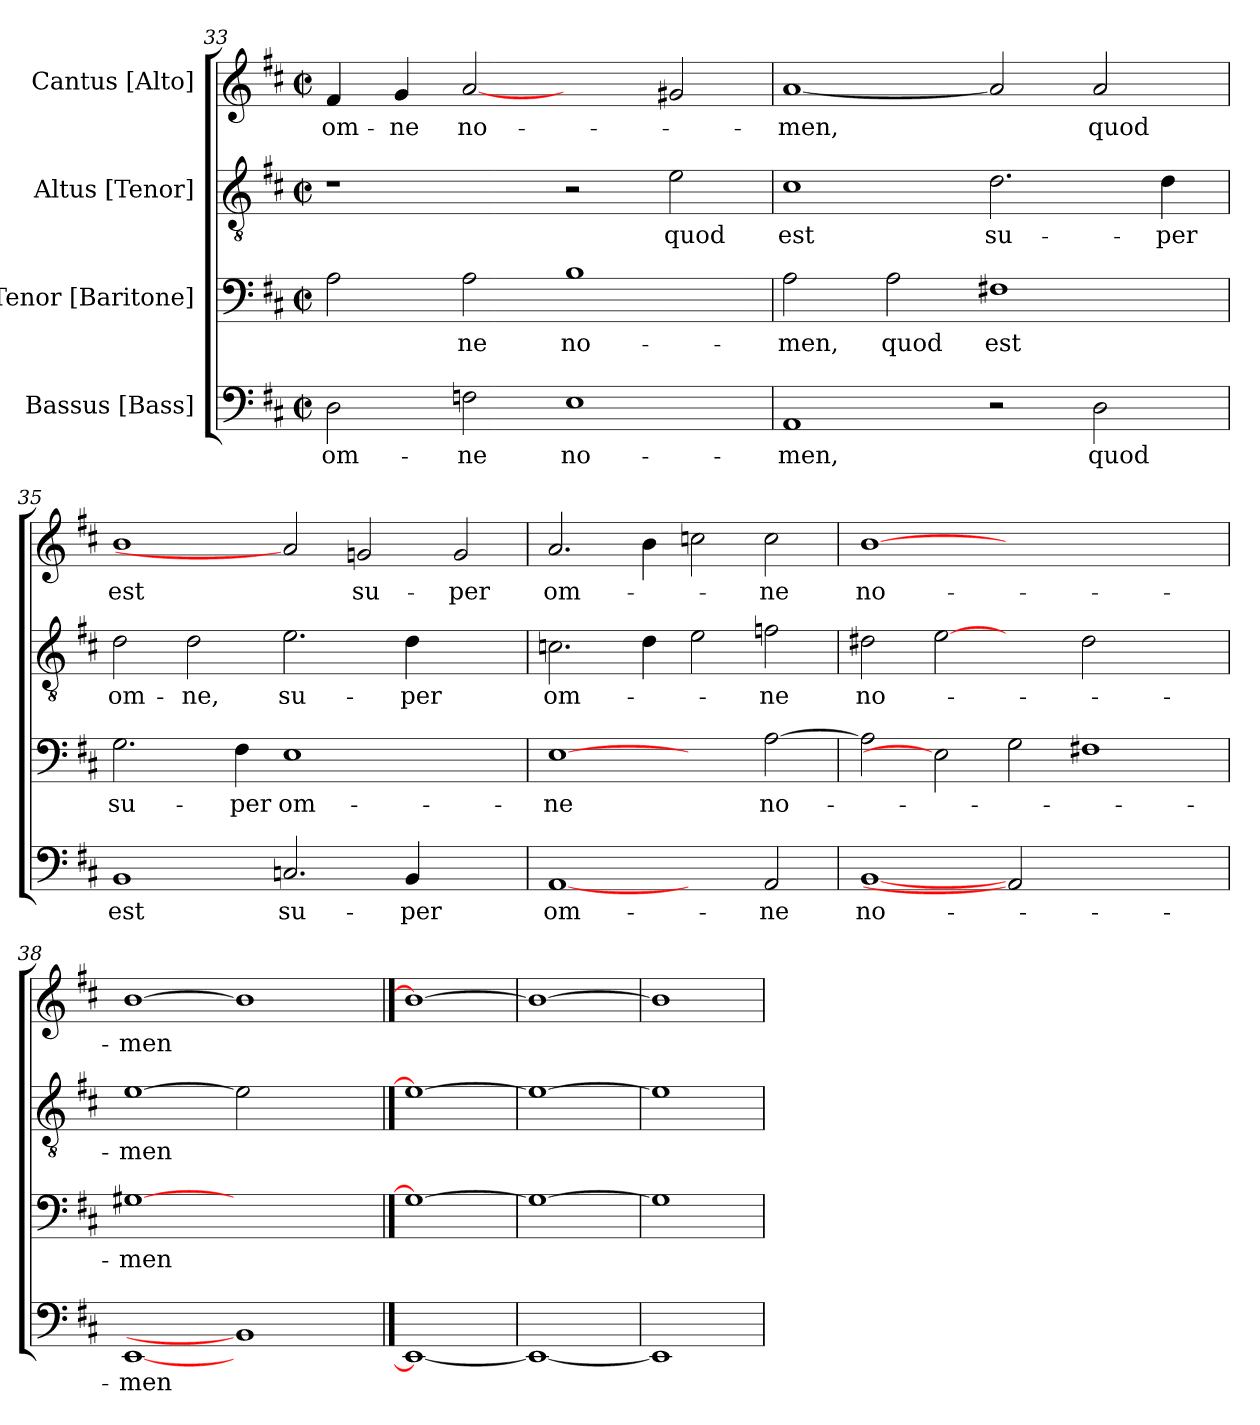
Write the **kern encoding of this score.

**kern	**text	**kern	**text	**kern	**text	**kern	**text
*part4	*part4	*part3	*part3	*part2	*part2	*part1	*part1
*staff4	*staff4	*staff3	*staff3	*staff2	*staff2	*staff1	*staff1
*I"Bassus [Bass]	*	*I"Tenor [Baritone]	*	*I"Altus [Tenor]	*	*I"Cantus [Alto]	*
*clefF4	*	*clefF4	*	*clefGv2	*	*clefG2	*
*k[f#c#]	*	*k[f#c#]	*	*k[f#c#]	*	*k[f#c#]	*
*D:	*	*D:	*	*D:	*	*D:	*
*M2/2	*	*M2/2	*	*M2/2	*	*M2/2	*
*met(c|)	*	*met(c|)	*	*met(c|)	*	*met(c|)	*
=33	=33	=33	=33	=33	=33	=33	=33
!	!LO:LY:b	!	!	!	!	!	!LO:LY:b
2D\	om-	2A\	.	1r	.	4f#/	om-
!	!	!	!	!	!	!	!LO:LY:b
.	.	.	.	.	.	4g/	-ne
!	!LO:LY:b	!	!LO:LY:b	!	!	!	!LO:LY:b
2Fn\	-ne	2A\	-ne	.	.	[2a	no-
!	!LO:LY:b	!	!LO:LY:b	!	!	!	!
1E	no-	1B	no-	2r	.	2ryy	.
!	!	!	!	!	!LO:LY:b	!	!
.	.	.	.	2e\	quod	2g#X/	.
=34	=34	=34	=34	=34	=34	=34	=34
!	!LO:LY:b	!	!LO:LY:b	!	!LO:LY:b	!	!LO:LY:b
1AA	-men,	2A\	-men,	1c#	est	[1a	-men,
!	!	!	!LO:LY:b	!	!	!	!
.	.	2A\	quod	.	.	.	.
!	!	!	!LO:LY:b	!	!LO:LY:b	!	!
2r	.	1F#X	est	2.d\	su-	2a]	.
!	!LO:LY:b	!	!	!	!	!	!LO:LY:b
2D\	quod	.	.	.	.	2a/	quod
!	!	!	!	!	!LO:LY:b	!	!
.	.	.	.	4d\	-per	.	.
!!LO:LB:g=z
=35	=35	=35	=35	=35	=35	=35	=35
!	!LO:LY:b	!	!LO:LY:b	!	!LO:LY:b	!	!LO:LY:b
1BB	est	2.G\	su-	2d\	om-	1b	est
!	!	!	!	!	!LO:LY:b	!	!
.	.	.	.	2d\	-ne,	.	.
!	!	!	!LO:LY:b	!	!	!	!
.	.	4F#\	-per	.	.	.	.
!	!LO:LY:b	!	!LO:LY:b	!	!LO:LY:b	!	!
2.Cn/	su-	1E	om-	2.e\	su-	2a]	.
!	!	!	!	!	!	!	!LO:LY:b
.	.	.	.	.	.	2gn/	su-
!	!LO:LY:b	!	!	!	!LO:LY:b	!	!
4BB/	-per	.	.	4d\	-per	.	.
!	!	!	!	!	!	!	!LO:LY:b
2ryy	.	2ryy	.	2ryy	.	2g/	-per
=36	=36	=36	=36	=36	=36	=36	=36
!	!LO:LY:b	!	!LO:LY:b	!	!LO:LY:b	!	!LO:LY:b
[1AA	om-	[1E	-ne	2.cn\	om-	2.a/	om-
.	.	.	.	4d\	.	4b\	.
2ryy	.	2ryy	.	2e\	.	2ccn\	.
!	!LO:LY:b	!	!LO:LY:b	!	!LO:LY:b	!	!LO:LY:b
2AA/	-ne	[>2A\	no-	2fn\	-ne	2cc\	-ne
=37	=37	=37	=37	=37	=37	=37	=37
!	!LO:LY:b	!	!	!	!LO:LY:b	!	!LO:LY:b
[1BB	no-	2A\]	.	2d#X\	no-	[1b	no-
.	.	2E]	.	[2e	.	.	.
2AA]	.	2G\	.	2ryy	.	1.ryy	.
1ryy	.	1F#X	.	2d#\	.	.	.
.	.	.	.	2ryy	.	.	.
=38	=38	=38	=38	=38	=38	=38	=38
!	!LO:LY:b	!	!LO:LY:b	!	!LO:LY:b	!	!LO:LY:b
[1EE	-men	[1G#X	-men	[1e	-men	[1b	-men
1BB]	.	1ryy	.	2e]	.	1b]	.
.	.	.	.	2ryy	.	.	.
==39	==39	==39	==39	==39	==39	==39	==39
1EE_	.	1G#_	.	1e_	.	1b_	.
=40	=40	=40	=40	=40	=40	=40	=40
1EE_	.	1G#_	.	1e_	.	1b_	.
=41	=41	=41	=41	=41	=41	=41	=41
1EE]	.	1G#]	.	1e]	.	1b]	.
=	=	=	=	=	=	=	=
*-	*-	*-	*-	*-	*-	*-	*-
